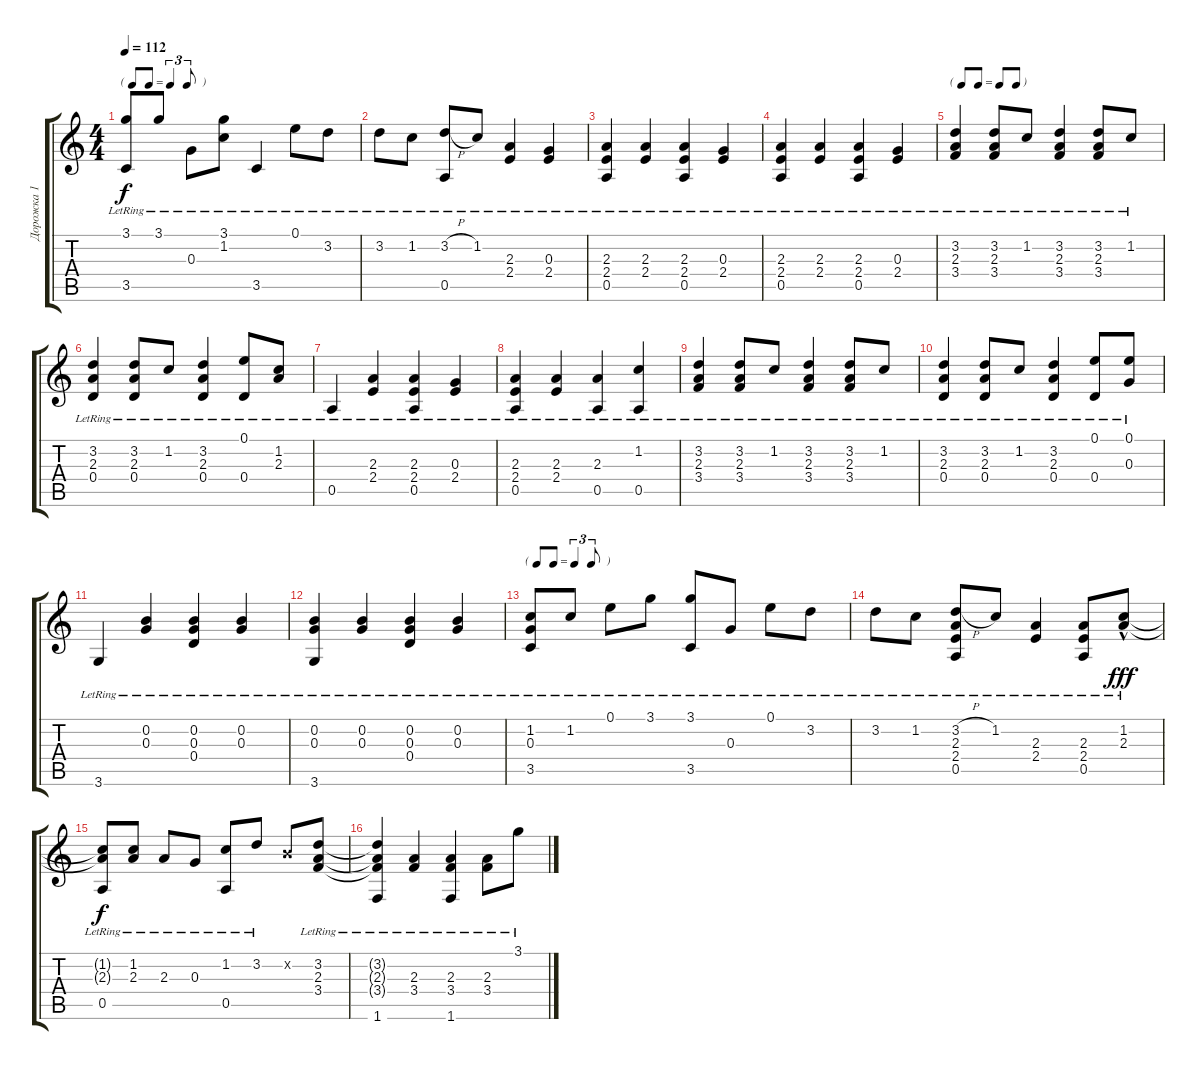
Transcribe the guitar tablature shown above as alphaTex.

\track ("Дорожка 1" "Дорожка 1") {instrument acousticguitarsteel}
\staff {score tabs}
\tuning (E4 B3 G3 D3 A2 E2) {hide}
\ts (4 4)
\tf triplet8th
\tempo 112
\clef g2
\ks c
(3.1{lr} 3.5{lr}).8{dy f} 3.1{lr}.8 0.3{lr}.8 (3.1{lr} 1.2{lr}).8 3.5{lr}.4 0.1{lr}.8 3.2{lr}.8 |
3.2{lr}.8 1.2{lr}.8 (3.2{h lr} 0.5{lr}).8 1.2{lr}.8 (2.3{lr} 2.4{lr}).4 (0.3{lr} 2.4{lr}).4 |
(2.3{lr} 2.4{lr} 0.5{lr}).4 (2.3{lr} 2.4{lr}).4 (2.3{lr} 2.4{lr} 0.5{lr}).4 (0.3{lr} 2.4{lr}).4 |
(2.3{lr} 2.4{lr} 0.5{lr}).4 (2.3{lr} 2.4{lr}).4 (2.3{lr} 2.4{lr} 0.5{lr}).4 (0.3{lr} 2.4{lr}).4 |
\tf none
(3.2{lr} 2.3{lr} 3.4{lr}).4 (3.2{lr} 2.3{lr} 3.4{lr}).8 1.2{lr}.8 (3.2{lr} 2.3{lr} 3.4{lr}).4 (3.2{lr} 2.3{lr} 3.4{lr}).8 1.2{lr}.8 |
(3.2{lr} 2.3{lr} 0.4{lr}).4 (3.2{lr} 2.3{lr} 0.4{lr}).8 1.2{lr}.8 (3.2{lr} 2.3{lr} 0.4{lr}).4 (0.1{lr} 0.4{lr}).8 (1.2{lr} 2.3{lr}).8 |
0.5{lr}.4 (2.3{lr} 2.4{lr}).4 (2.3{lr} 2.4{lr} 0.5{lr}).4 (0.3{lr} 2.4{lr}).4 |
(2.3{lr} 2.4{lr} 0.5{lr}).4 (2.3{lr} 2.4{lr}).4 (2.3{lr} 0.5{lr}).4 (1.2{lr} 0.5{lr}).4 |
(3.2{lr} 2.3{lr} 3.4{lr}).4 (3.2{lr} 2.3{lr} 3.4{lr}).8 1.2{lr}.8 (3.2{lr} 2.3{lr} 3.4{lr}).4 (3.2{lr} 2.3{lr} 3.4{lr}).8 1.2{lr}.8 |
(3.2{lr} 2.3{lr} 0.4{lr}).4 (3.2{lr} 2.3{lr} 0.4{lr}).8 1.2{lr}.8 (3.2{lr} 2.3{lr} 0.4{lr}).4 (0.1{lr} 0.4{lr}).8 (0.1{lr} 0.3{lr}).8 |
3.6{lr}.4 (0.2{lr} 0.3{lr}).4 (0.2{lr} 0.3{lr} 0.4{lr}).4 (0.2{lr} 0.3{lr}).4 |
(0.2{lr} 0.3{lr} 3.6{lr}).4 (0.2{lr} 0.3{lr}).4 (0.2{lr} 0.3{lr} 0.4{lr}).4 (0.2{lr} 0.3{lr}).4 |
\tf triplet8th
(1.2{lr} 0.3{lr} 3.5{lr}).8 1.2{lr}.8 0.1{lr}.8 3.1{lr}.8 (3.1{lr} 3.5{lr}).8 0.3{lr}.8 0.1{lr}.8 3.2{lr}.8 |
3.2{lr}.8 1.2{lr}.8 (3.2{h lr} 2.3{lr} 2.4{lr} 0.5{lr}).8 1.2{lr}.8 (2.3{lr} 2.4{lr}).4 (2.3{lr} 2.4{lr} 0.5{lr}).8 (1.2{hac lr} 2.3{hac lr}).8{dy fff} |
(1.2{t} 2.3{t} 0.5{lr}).8{dy f} (1.2{lr} 2.3{lr}).8 2.3{lr}.8 0.3{lr}.8 (1.2{lr} 0.5{lr}).8 3.2{lr}.8 0.2{x}.8 (3.2{lr} 2.3{lr} 3.4{lr}).8 |
(3.2{t} 2.3{t} 3.4{t} 1.6{lr}).4 (2.3{lr} 3.4{lr}).4 (2.3{lr} 3.4{lr} 1.6{lr}).4 (2.3{lr} 3.4{lr}).8 3.1{lr}.8
